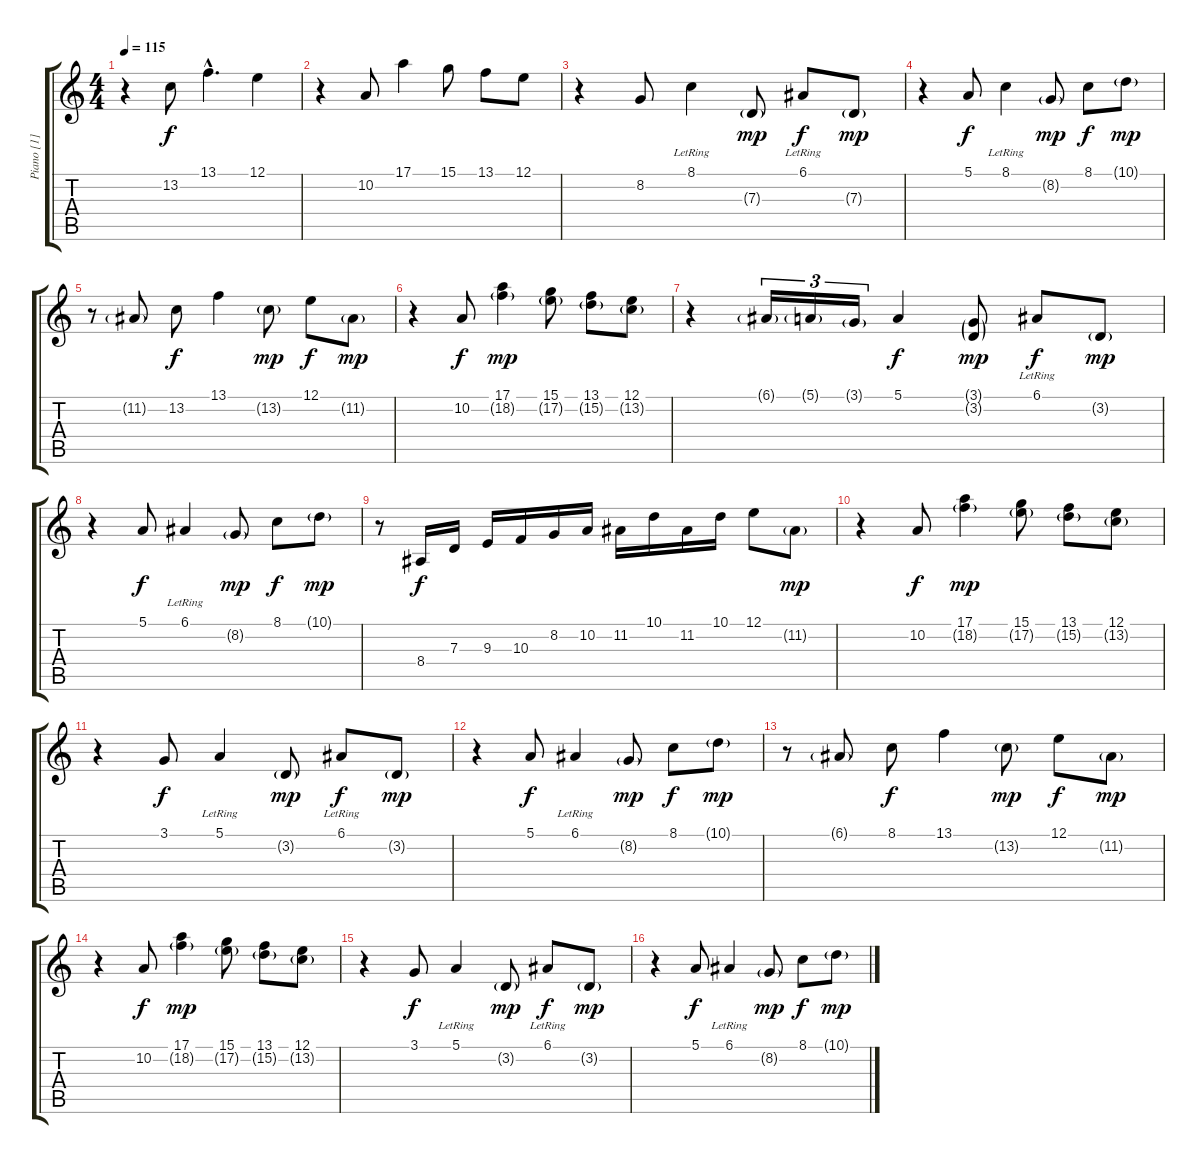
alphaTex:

\track ("Piano [1]" "Piano [1]") {instrument acousticgrandpiano}
\staff {score tabs}
\tuning (E4 B3 G3 D3 A2 D2) {hide}
\ts (4 4)
\tempo 115
\clef g2
\ks c
r.4{dy f} 13.2.8 13.1{hac}.4{d} 12.1.4 |
r.4 10.2.8 17.1.4 15.1.8 13.1.8 12.1.8 |
r.4 8.2.8 8.1{lr}.4 7.3{g}.8{dy mp} 6.1{lr}.8{dy f} 7.3{g}.8{dy mp} |
r.4 5.1.8{dy f} 8.1{lr}.4 8.2{g}.8{dy mp} 8.1.8{dy f} 10.1{g}.8{dy mp} |
r.8 11.2{g}.8 13.2.8{dy f} 13.1.4 13.2{g}.8{dy mp} 12.1.8{dy f} 11.2{g}.8{dy mp} |
r.4 10.2.8{dy f} (17.1 18.2{g}).4{dy mp} (15.1 17.2{g}).8 (13.1 15.2{g}).8 (12.1 13.2{g}).8 |
r.4 6.1{g}.16{tu (3 2)} 5.1{g}.16{tu (3 2)} 3.1{g}.16{tu (3 2)} 5.1.4{dy f} (3.1{g} 3.2{g}).8{dy mp} 6.1{lr}.8{dy f} 3.2{g}.8{dy mp} |
r.4 5.1.8{dy f} 6.1{lr}.4 8.2{g}.8{dy mp} 8.1.8{dy f} 10.1{g}.8{dy mp} |
r.8 8.4.16{dy f} 7.3.16 9.3.16 10.3.16 8.2.16 10.2.16 11.2.16 10.1.16 11.2.16 10.1.16 12.1.8 11.2{g}.8{dy mp} |
r.4 10.2.8{dy f} (17.1 18.2{g}).4{dy mp} (15.1 17.2{g}).8 (13.1 15.2{g}).8 (12.1 13.2{g}).8 |
r.4 3.1.8{dy f} 5.1{lr}.4 3.2{g}.8{dy mp} 6.1{lr}.8{dy f} 3.2{g}.8{dy mp} |
r.4 5.1.8{dy f} 6.1{lr}.4 8.2{g}.8{dy mp} 8.1.8{dy f} 10.1{g}.8{dy mp} |
r.8 6.1{g}.8 8.1.8{dy f} 13.1.4 13.2{g}.8{dy mp} 12.1.8{dy f} 11.2{g}.8{dy mp} |
r.4 10.2.8{dy f} (17.1 18.2{g}).4{dy mp} (15.1 17.2{g}).8 (13.1 15.2{g}).8 (12.1 13.2{g}).8 |
r.4 3.1.8{dy f} 5.1{lr}.4 3.2{g}.8{dy mp} 6.1{lr}.8{dy f} 3.2{g}.8{dy mp} |
r.4 5.1.8{dy f} 6.1{lr}.4 8.2{g}.8{dy mp} 8.1.8{dy f} 10.1{g}.8{dy mp}
